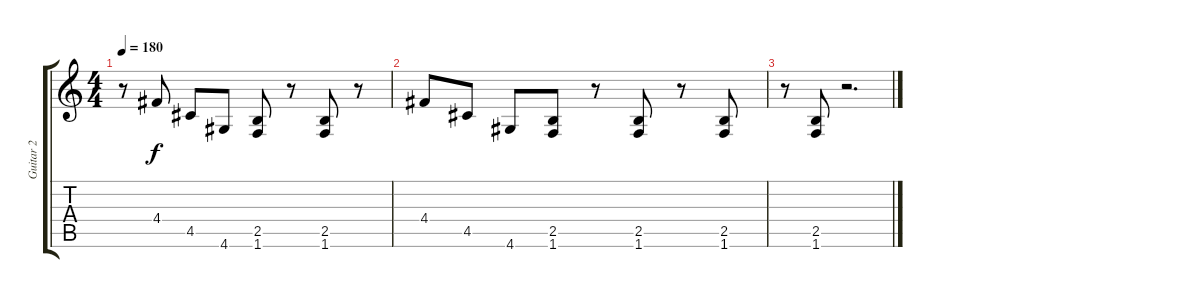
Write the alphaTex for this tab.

\track ("Guitar 2" "Guitar 2") {instrument distortionguitar}
\staff {score tabs}
\tuning (E4 B3 G3 D3 A2 E2) {hide}
\ts (4 4)
\tempo 180
\clef g2
\ks c
r.8{dy f} 4.4.8 4.5.8 4.6.8 (2.5 1.6).8 r.8 (2.5 1.6).8 r.8 |
4.4.8 4.5.8 4.6.8 (2.5 1.6).8 r.8 (2.5 1.6).8 r.8 (2.5 1.6).8 |
r.8 (2.5 1.6).8 r.2{d}
